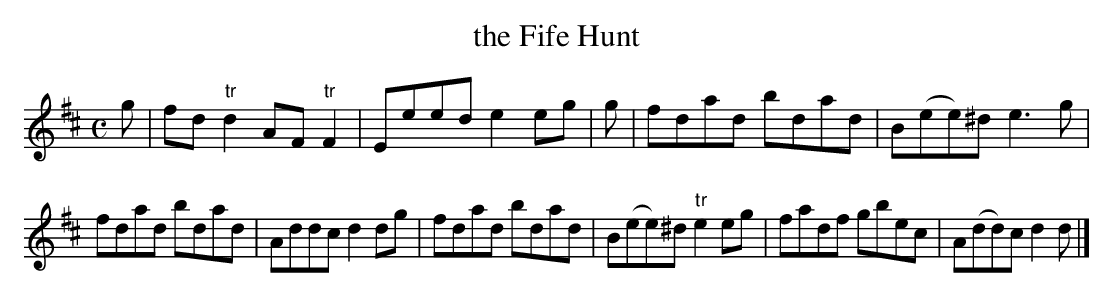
X:1
T:the Fife Hunt
M:C
K:D
g|\
fd "tr"d2 AF "tr"F2| Eeed e2eg| \
g|\
fdad bdad| B(ee)^d e3g|
fdad bdad| Addc d2dg|\
fdad bdad| B(ee)^d "tr"e2eg| fadf gbec| A(dd)c d2d|]
